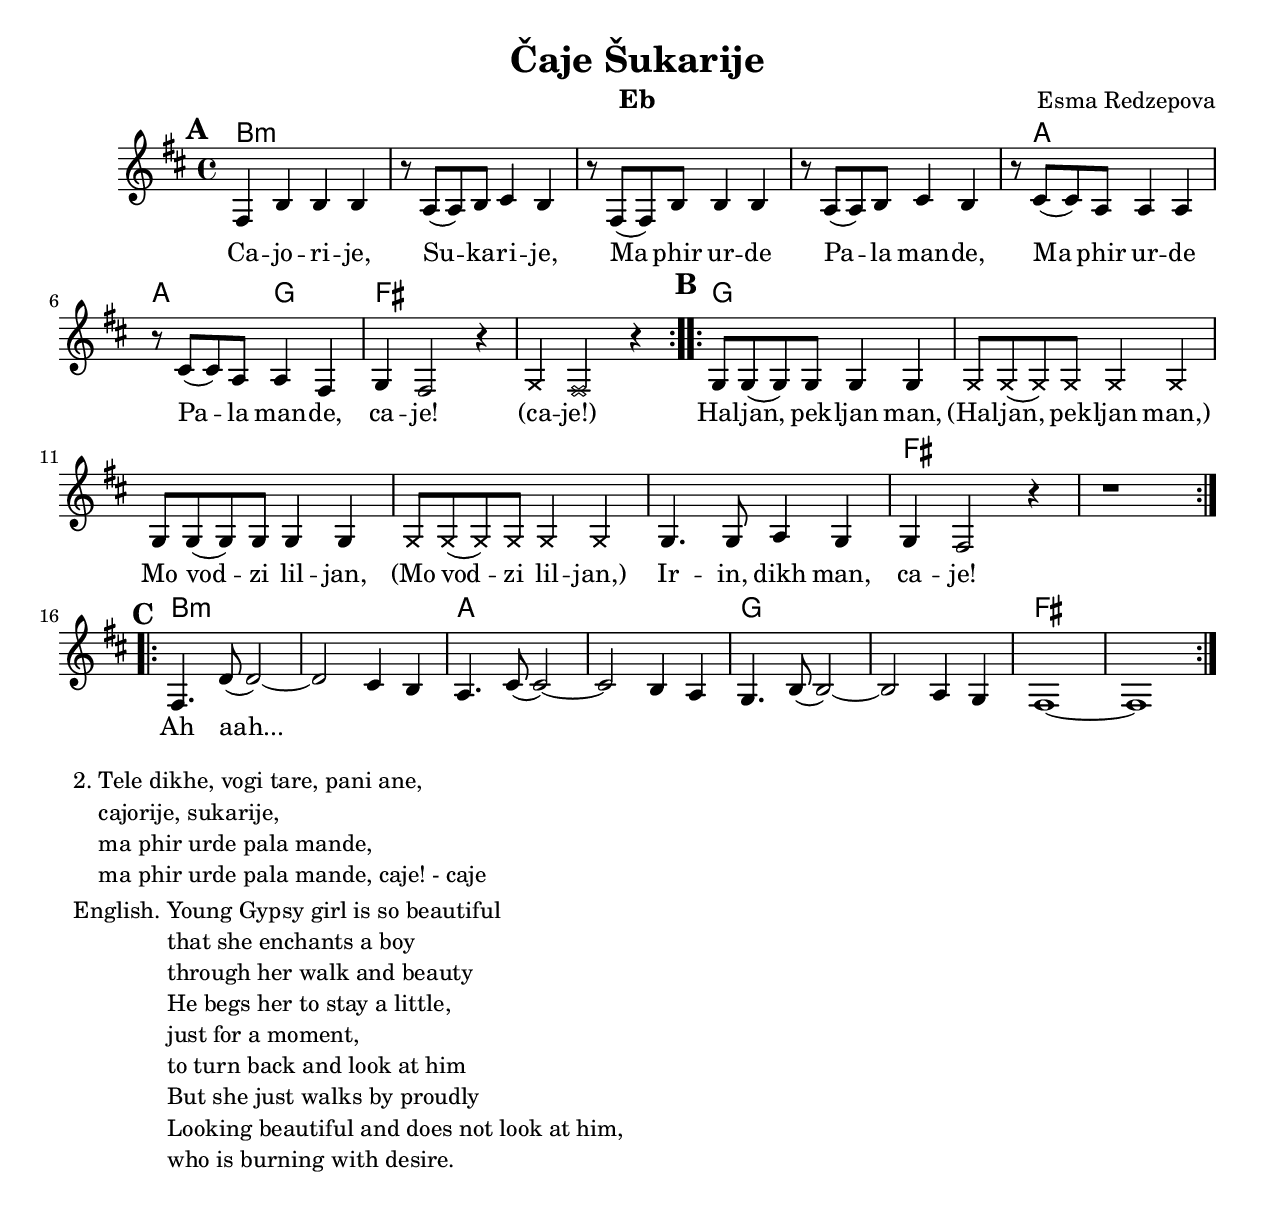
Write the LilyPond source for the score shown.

\version "2.18.0"
\include "english.ly"
\pointAndClickOff
\paper{
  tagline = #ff
  print-all-headers = ##t
  #(set-paper-size "letter")
}
date = #(strftime "%d-%m-%Y" (localtime (current-time)))

%\markup{ \italic{ \date }  }

%\markup{ Got something to say? }

global = {
  \clef treble
  \key a \minor
  \time 4/4
  \set Score.markFormatter = #format-mark-box-alphabet
}

%#################################### Melody ########################
melody = \relative c {
  \global
  %\partial 16*3 a16 d f   %lead in notes

  \repeat volta 2{
    \mark \default
    e4 a a a
    r8 g(g) a b4 a |
    r8 e(e) a a4 a |
    r8 g(g) a b4 a
   
    r8 b(b) g g4 g
    r8 b8(b)g g4 e
    f4 e2 r4
    \deadNote{f4 e2 r4}
   

  }
  %\break

  \repeat volta 2{
    \mark \default
    f8 f(f) f f4 f
    \deadNote{f8 f(f) f f4 f}
    f8 f(f) f f4 f
    \deadNote{f8 f(f) f f4 f}
    f4. f8 g4 f
    f4 e2 r4 
    r1
    \break
  }
  \repeat volta 2{
    \mark \default
    e4. c'8(c2)~
    c2b4 a 
    g4. b8(b2)~
    b2 a4 g
    f4. a8(a2)~
    a2 g4 f
    e1~
    e1
  }
  
}
%################################# Lyrics #####################
\addlyrics{ 
  Ca -- jo -- ri -- je, Su -- ka -- ri -- je, 
  Ma phir ur -- de Pa -- la man -- de,
  Ma phir ur -- de 
  Pa -- la man -- de, ca -- je! (ca -- je!)

  Hal -- jan, pek -- ljan man, 
  (Hal -- jan, pek -- ljan man,) 
  Mo vod -- zi lil -- jan,  (Mo vod -- zi lil -- jan,)
  Ir -- in, dikh man, ca -- je!

  Ah aah... 
}

%################################# Chords #######################
harmonies = \chordmode {
  a1*4:m
  s8 g8*7
  g2 f2
  e1*2
  %B
  f1*5 
  e1*2
  %c
  a1*2:m
  g1*2
  f1*2
  e1*2
}

\score {\transpose c a
  <<
    \new ChordNames {
      \set chordChanges = ##f
      \transpose a d \harmonies
    }
    \new Staff  \transpose a d \melody
  >>
  \header{
    title= "Čaje Šukarije"
    subtitle=""
    composer= "Esma Redzepova"
    instrument = "Eb"
    arranger= ""
  }
  \layout{indent = 1.0\cm} 
  \midi {
    \tempo 4 = 120

    % \midi { }
  }
}

% more verses:
\markup{}
\markup {
  \fill-line {
    \hspace #0.1 % distance from left margin
    \column {
      \line { "2."
              \column {
                "Tele dikhe, vogi tare, pani ane,"
                "cajorije, sukarije,"
                "ma phir urde pala mande,"
                "ma phir urde pala mande, caje! - caje"
              }
      }
      \hspace #0.2 % vertical distance between verses
      \line { "English."
              \column {
                
                "Young Gypsy girl is so beautiful"
                "that she enchants a boy"
                "through her walk and beauty"
                "He begs her to stay a little,"
                "just for a moment,"
                "to turn back and look at him"
                "But she just walks by proudly"
                "Looking beautiful and does not look at him,"
                "who is burning with desire."
              }
      }
    }
    \hspace #0.1  % horiz. distance between columns
    \column {
      \line { ""
              \column {
                ""
              }
      }
      \hspace #0.2 % distance between verses
      \line { ""
              \column {
                ""
              }
      }
    }
    \hspace #0.1 % distance to right margin
  }
}



%{
Tele dikhe, vogi tare, pani ane, cajorije, sukarije,
ma phir urde pala mande,
ma phir urde pala mande, caje! - caje

{sot}
Young Gypsy girl is so beautiful
that she enchants a boy
through her walk and beauty
He begs her to stay a little,
just for a moment,
to turn back and look at him
But she just walks by proudly
Looking beautiful and does not look at him,
who is burning with desire.
%}